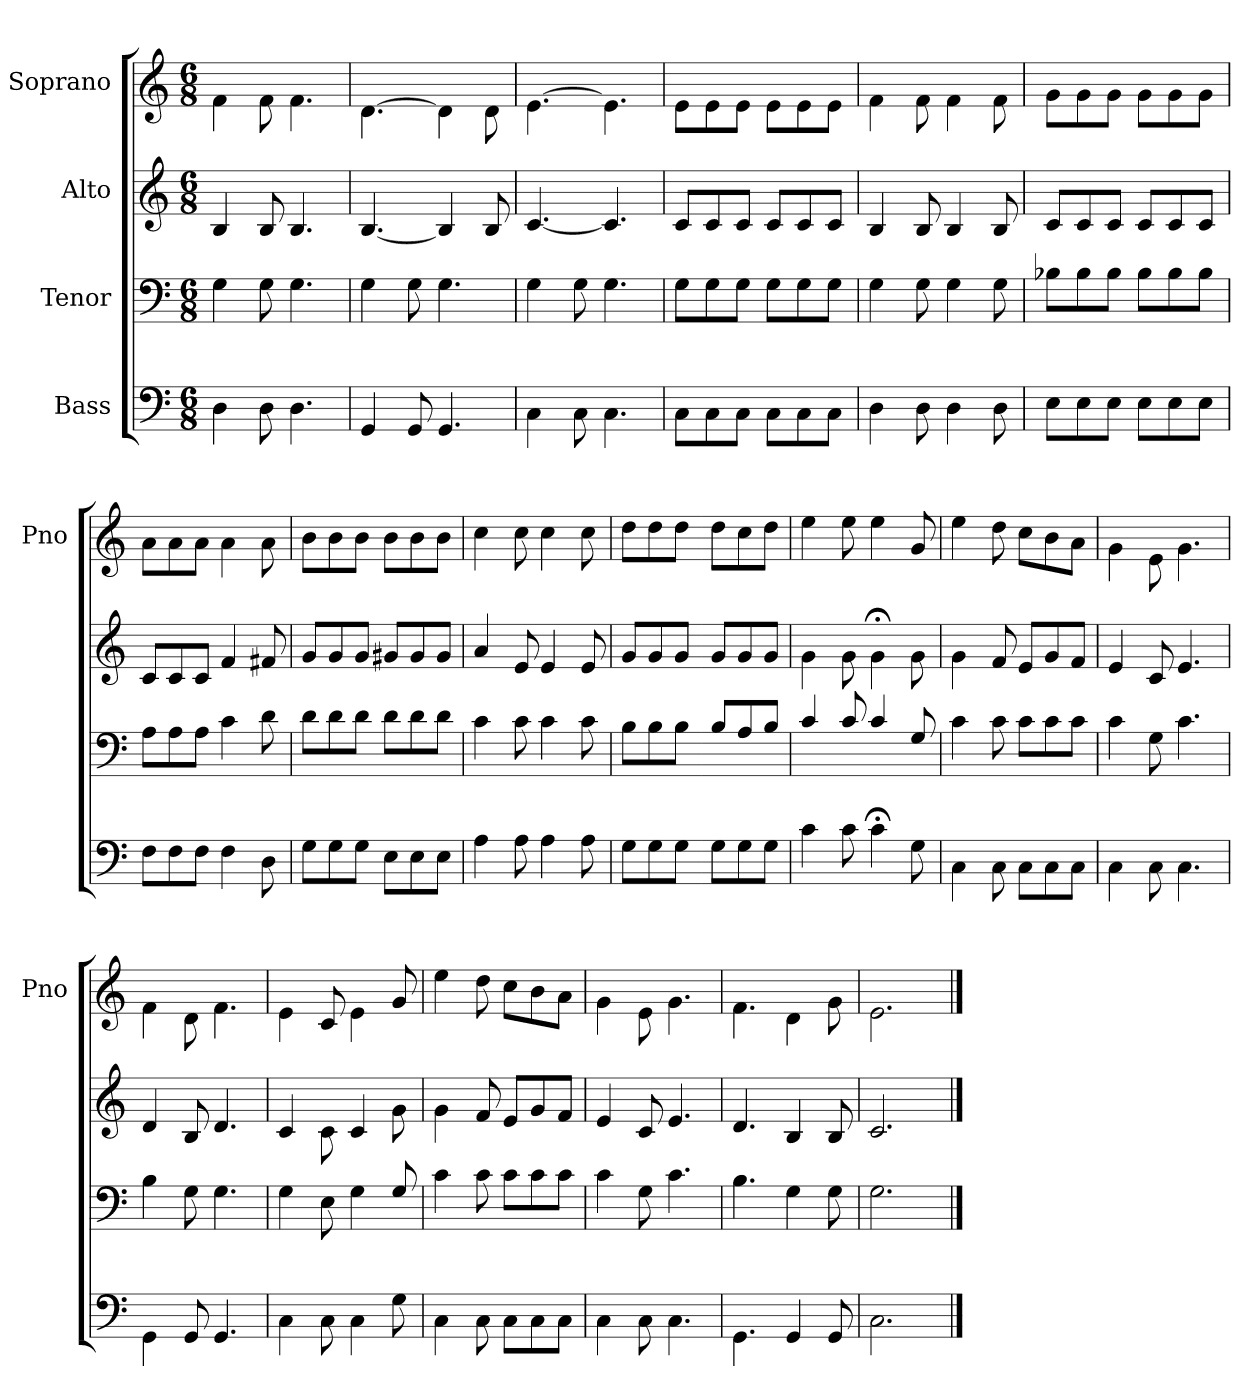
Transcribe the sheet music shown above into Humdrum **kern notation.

**kern	**kern	**kern	**kern
*part4	*part3	*part2	*part1
*staff4	*staff3	*staff2	*staff1
*I"Bass	*I"Tenor	*I"Alto	*I"Soprano
*	*	*	*I'Pno
*clefF4	*clefF4	*clefG2	*clefG2
*k[]	*k[]	*k[]	*k[]
*M6/8	*M6/8	*M6/8	*M6/8
=	=	=	=
4D\	4G\	4B/	4f\
8D\	8G\	8B/	8f\
4.D\	4.G\	4.B/	4.f\
=	=	=	=
4GG/	4G\	[4.B/	[4.d\
8GG/	8G\	.	.
4.GG/	4.G\	4B/]	4d\]
.	.	8B/	8d\
=	=	=	=
4C\	4G\	[4.c/	[4.e\
8C\	8G\	.	.
4.C\	4.G\	4.c/]	4.e\]
=	=	=	=
8C\L	8G\L	8c/L	8e\L
8C\	8G\	8c/	8e\
8C\J	8G\J	8c/J	8e\J
8C\L	8G\L	8c/L	8e\L
8C\	8G\	8c/	8e\
8C\J	8G\J	8c/J	8e\J
=	=	=	=
4D\	4G\	4B/	4f\
8D\	8G\	8B/	8f\
4D\	4G\	4B/	4f\
8D\	8G\	8B/	8f\
=	=	=	=
8E\L	8B-X\L	8c/L	8g\L
8E\	8B-\	8c/	8g\
8E\J	8B-\J	8c/J	8g\J
8E\L	8B-\L	8c/L	8g\L
8E\	8B-\	8c/	8g\
8E\J	8B-\J	8c/J	8g\J
=	=	=	=
8F\L	8A\L	8c/L	8a\L
8F\	8A\	8c/	8a\
8F\J	8A\J	8c/J	8a\J
4F\	4c\	4f/	4a\
8D\	8d\	8f#X/	8a\
=	=	=	=
8G\L	8d\L	8g/L	8b\L
8G\	8d\	8g/	8b\
8G\J	8d\J	8g/J	8b\J
8E\L	8d\L	8g#X/L	8b\L
8E\	8d\	8g#/	8b\
8E\J	8d\J	8g#/J	8b\J
=	=	=	=
4A\	4c\	4a/	4cc\
8A\	8c\	8e/	8cc\
4A\	4c\	4e/	4cc\
8A\	8c\	8e/	8cc\
=	=	=	=
8G\L	8B\L	8g/L	8dd\L
8G\	8B\	8g/	8dd\
8G\J	8B\J	8g/J	8dd\J
=-	=-	=-	=-
8G\L	8B/L	8g/L	8dd\L
8G\	8A/	8g/	8cc\
8G\J	8B/J	8g/J	8dd\J
=	=	=	=
4c\	4c/	4g\	4ee\
8c\	8c/	8g\	8ee\
4c;\	4c/	4g;<\	4ee\
8G\	8G/	8g\	8g/
=	=	=	=
4C\	4c\	4g\	4ee\
8C\	8c\	8f/	8dd\
8C\L	8c\L	8e/L	8cc\L
8C\	8c\	8g/	8b\
8C\J	8c\J	8f/J	8a\J
=	=	=	=
4C\	4c\	4e/	4g\
8C\	8G\	8c/	8e\
4.C\	4.c\	4.e/	4.g\
=	=	=	=
4GG\	4B\	4d/	4f\
8GG/	8G\	8B/	8d\
4.GG/	4.G\	4.d/	4.f\
=	=	=	=
4C\	4G\	4c/	4e\
8C\	8E\	8c\	8c/
4C\	4G\	4c/	4e\
8G\	8G/	8g\	8g/
=	=	=	=
4C\	4c\	4g\	4ee\
8C\	8c\	8f/	8dd\
8C\L	8c\L	8e/L	8cc\L
8C\	8c\	8g/	8b\
8C\J	8c\J	8f/J	8a\J
=	=	=	=
4C\	4c\	4e/	4g\
8C\	8G\	8c/	8e\
4.C\	4.c\	4.e/	4.g\
=	=	=	=
4.GG\	4.B\	4.d/	4.f\
4GG/	4G\	4B/	4d\
8GG/	8G\	8B/	8g\
=	=	=	=
2.C\	2.G\	2.c/	2.e\
==	==	==	==
*-	*-	*-	*-
